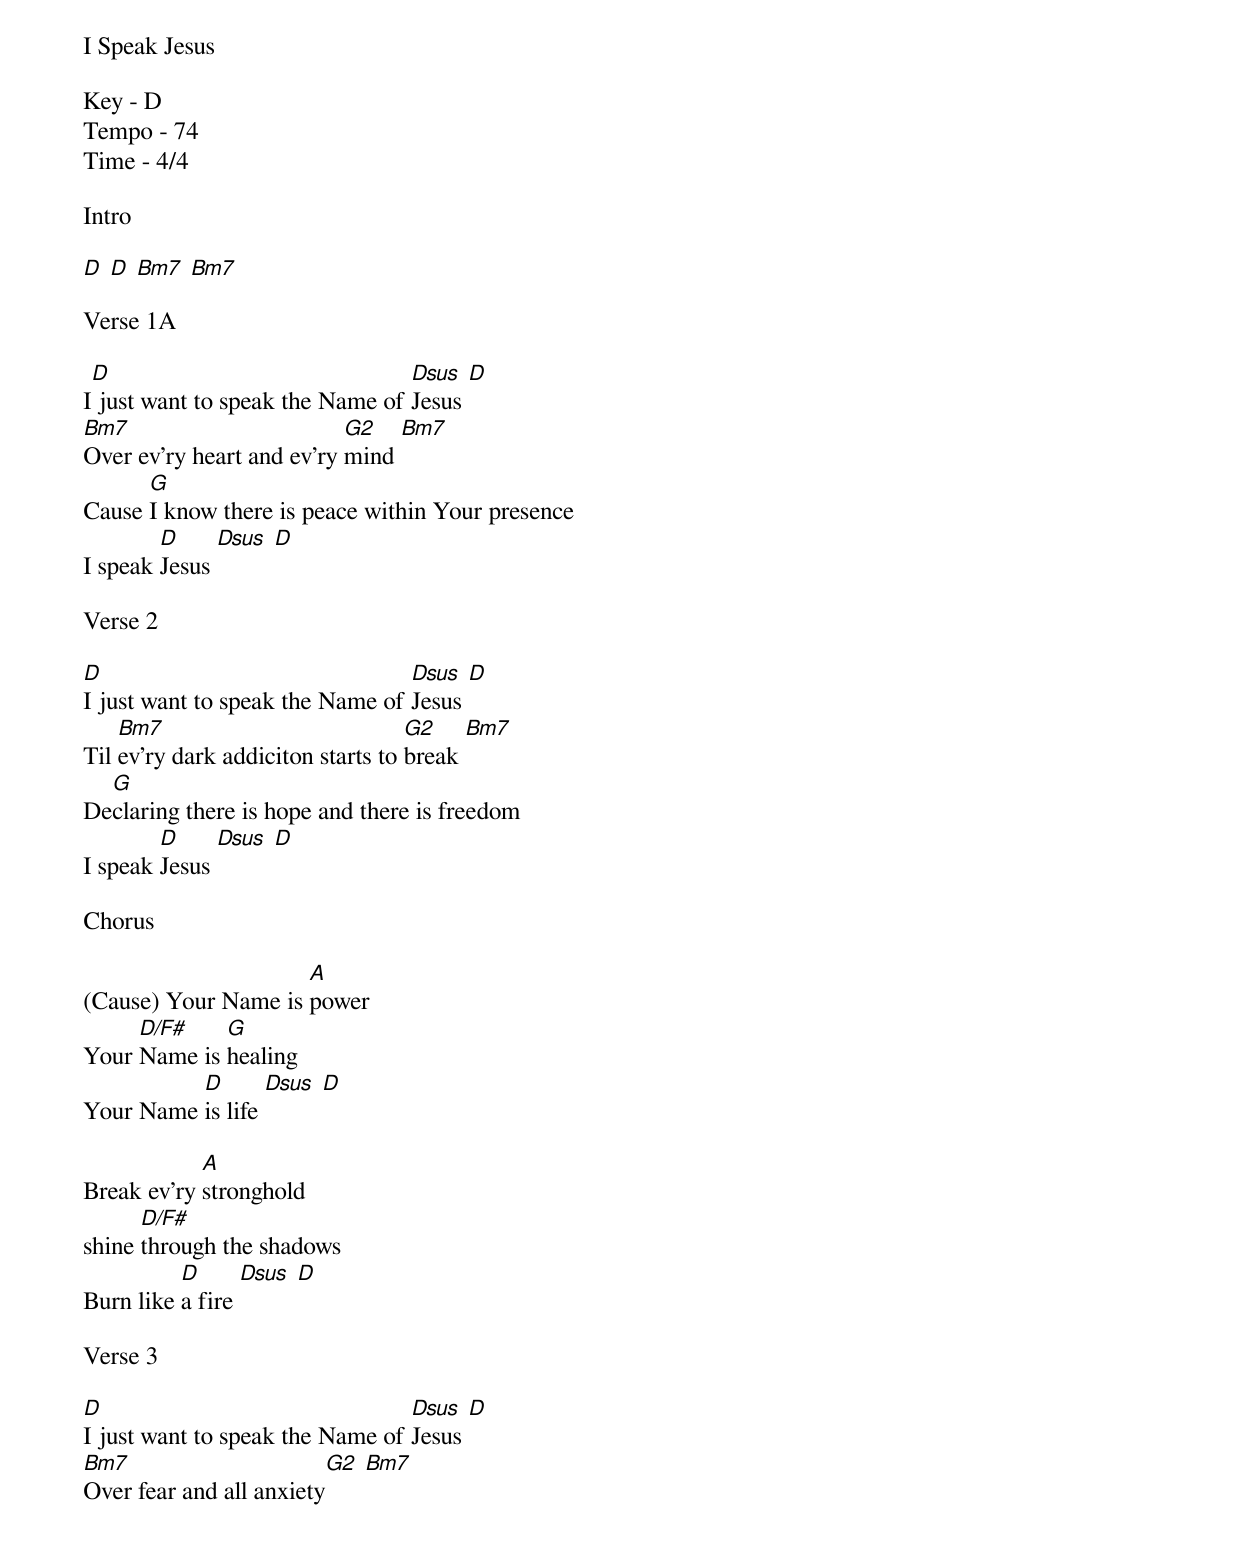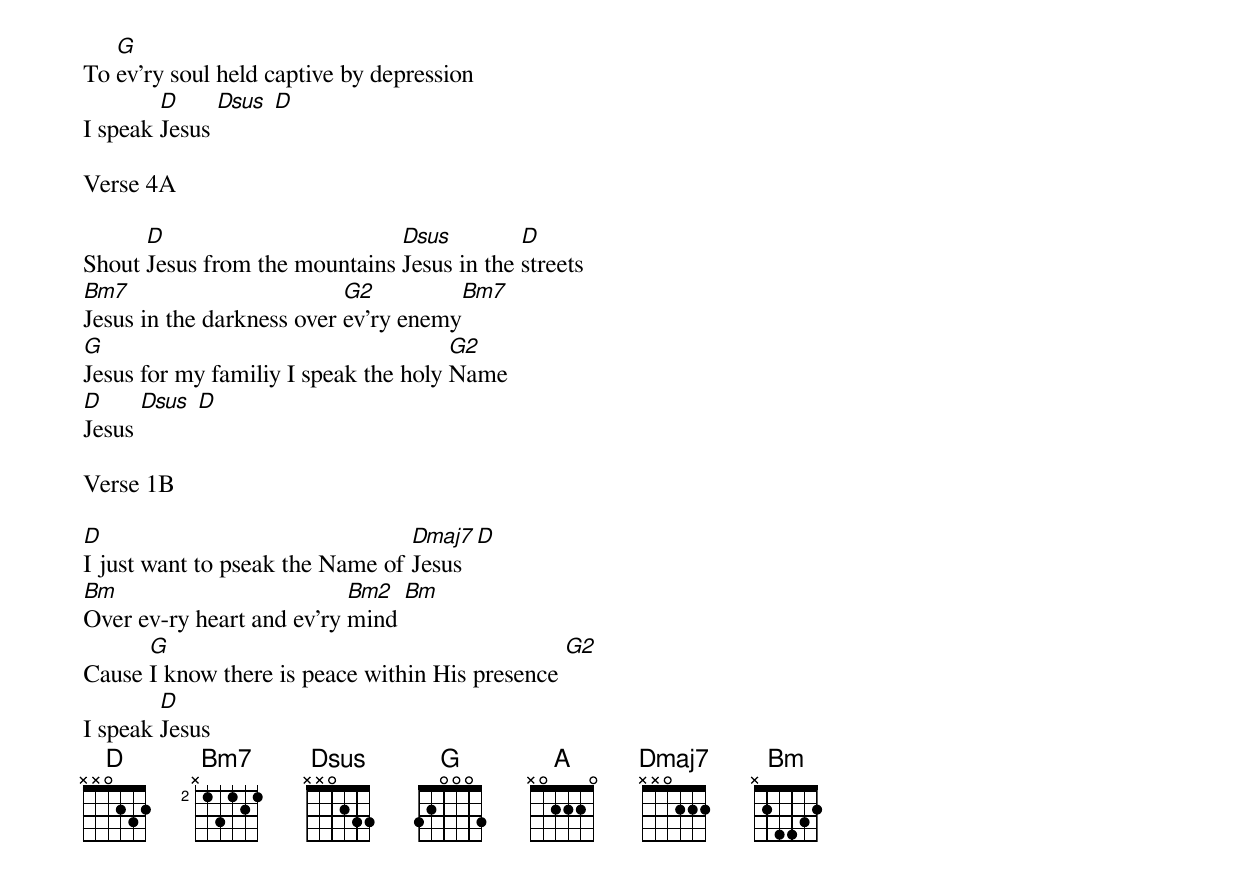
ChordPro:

I Speak Jesus

Key - D
Tempo - 74
Time - 4/4

Intro

[D] [D] [Bm7] [Bm7]

Verse 1A

I[D] just want to speak the Name of [Dsus]Jesus [D]
[Bm7]Over ev'ry heart and ev'ry [G2]mind [Bm7]
Cause [G]I know there is peace within Your presence
I speak [D]Jesus [Dsus] [D]

Verse 2

[D]I just want to speak the Name of [Dsus]Jesus [D]
Til [Bm7]ev'ry dark addiciton starts to [G2]break [Bm7]
De[G]claring there is hope and there is freedom
I speak [D]Jesus [Dsus] [D]

Chorus

(Cause) Your Name is [A]power
Your [D/F#]Name is [G]healing
Your Name [D]is life [Dsus] [D]

Break ev'ry [A]stronghold
shine [D/F#]through the shadows
Burn like [D]a fire [Dsus] [D]

Verse 3

[D]I just want to speak the Name of [Dsus]Jesus [D]
[Bm7]Over fear and all anxiety[G2] [Bm7]
To [G]ev'ry soul held captive by depression
I speak [D]Jesus [Dsus] [D]

Verse 4A

Shout [D]Jesus from the mountains [Dsus]Jesus in the [D]streets
[Bm7]Jesus in the darkness over [G2]ev'ry enemy[Bm7]
[G]Jesus for my familiy I speak the holy [G2]Name
[D]Jesus [Dsus] [D]

Verse 1B

[D]I just want to pseak the Name of [Dmaj7]Jesus [D]
[Bm]Over ev-ry heart and ev'ry [Bm2]mind [Bm]
Cause [G]I know there is peace within His presence [G2]
I speak [D]Jesus
